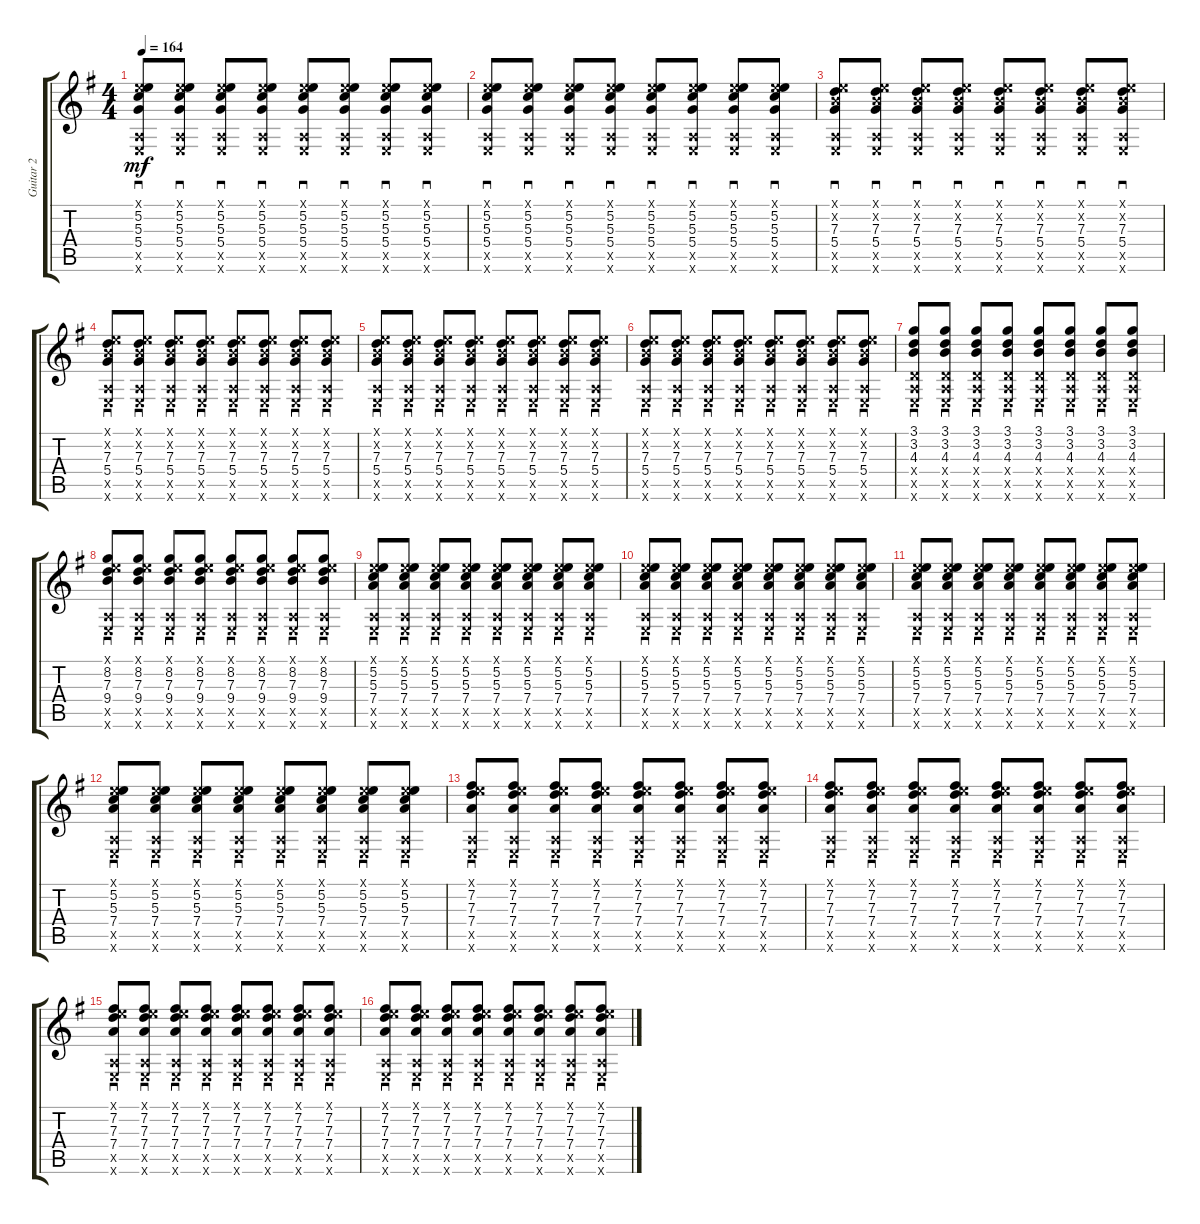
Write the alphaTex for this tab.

\track ("Guitar 2" "Guitar 2") {instrument electricguitarclean}
\staff {score tabs}
\tuning (E4 B3 G3 D3 A2 E2) {hide}
\ts (4 4)
\tempo 164
\clef g2
\ks g
(0.1{x} 5.2 5.3 5.4 0.5{x} 0.6{x}).8{sd dy mf} (0.1{x} 5.2 5.3 5.4 0.5{x} 0.6{x}).8{sd} (0.1{x} 5.2 5.3 5.4 0.5{x} 0.6{x}).8{sd} (0.1{x} 5.2 5.3 5.4 0.5{x} 0.6{x}).8{sd} (0.1{x} 5.2 5.3 5.4 0.5{x} 0.6{x}).8{sd} (0.1{x} 5.2 5.3 5.4 0.5{x} 0.6{x}).8{sd} (0.1{x} 5.2 5.3 5.4 0.5{x} 0.6{x}).8{sd} (0.1{x} 5.2 5.3 5.4 0.5{x} 0.6{x}).8{sd} |
(0.1{x} 5.2 5.3 5.4 0.5{x} 0.6{x}).8{sd} (0.1{x} 5.2 5.3 5.4 0.5{x} 0.6{x}).8{sd} (0.1{x} 5.2 5.3 5.4 0.5{x} 0.6{x}).8{sd} (0.1{x} 5.2 5.3 5.4 0.5{x} 0.6{x}).8{sd} (0.1{x} 5.2 5.3 5.4 0.5{x} 0.6{x}).8{sd} (0.1{x} 5.2 5.3 5.4 0.5{x} 0.6{x}).8{sd} (0.1{x} 5.2 5.3 5.4 0.5{x} 0.6{x}).8{sd} (0.1{x} 5.2 5.3 5.4 0.5{x} 0.6{x}).8{sd} |
(0.1{x} 0.2{x} 7.3 5.4 0.5{x} 0.6{x}).8{sd} (0.1{x} 0.2{x} 7.3 5.4 0.5{x} 0.6{x}).8{sd} (0.1{x} 0.2{x} 7.3 5.4 0.5{x} 0.6{x}).8{sd} (0.1{x} 0.2{x} 7.3 5.4 0.5{x} 0.6{x}).8{sd} (0.1{x} 0.2{x} 7.3 5.4 0.5{x} 0.6{x}).8{sd} (0.1{x} 0.2{x} 7.3 5.4 0.5{x} 0.6{x}).8{sd} (0.1{x} 0.2{x} 7.3 5.4 0.5{x} 0.6{x}).8{sd} (0.1{x} 0.2{x} 7.3 5.4 0.5{x} 0.6{x}).8{sd} |
(0.1{x} 0.2{x} 7.3 5.4 0.5{x} 0.6{x}).8{sd} (0.1{x} 0.2{x} 7.3 5.4 0.5{x} 0.6{x}).8{sd} (0.1{x} 0.2{x} 7.3 5.4 0.5{x} 0.6{x}).8{sd} (0.1{x} 0.2{x} 7.3 5.4 0.5{x} 0.6{x}).8{sd} (0.1{x} 0.2{x} 7.3 5.4 0.5{x} 0.6{x}).8{sd} (0.1{x} 0.2{x} 7.3 5.4 0.5{x} 0.6{x}).8{sd} (0.1{x} 0.2{x} 7.3 5.4 0.5{x} 0.6{x}).8{sd} (0.1{x} 0.2{x} 7.3 5.4 0.5{x} 0.6{x}).8{sd} |
(0.1{x} 0.2{x} 7.3 5.4 0.5{x} 0.6{x}).8{sd} (0.1{x} 0.2{x} 7.3 5.4 0.5{x} 0.6{x}).8{sd} (0.1{x} 0.2{x} 7.3 5.4 0.5{x} 0.6{x}).8{sd} (0.1{x} 0.2{x} 7.3 5.4 0.5{x} 0.6{x}).8{sd} (0.1{x} 0.2{x} 7.3 5.4 0.5{x} 0.6{x}).8{sd} (0.1{x} 0.2{x} 7.3 5.4 0.5{x} 0.6{x}).8{sd} (0.1{x} 0.2{x} 7.3 5.4 0.5{x} 0.6{x}).8{sd} (0.1{x} 0.2{x} 7.3 5.4 0.5{x} 0.6{x}).8{sd} |
(0.1{x} 0.2{x} 7.3 5.4 0.5{x} 0.6{x}).8{sd} (0.1{x} 0.2{x} 7.3 5.4 0.5{x} 0.6{x}).8{sd} (0.1{x} 0.2{x} 7.3 5.4 0.5{x} 0.6{x}).8{sd} (0.1{x} 0.2{x} 7.3 5.4 0.5{x} 0.6{x}).8{sd} (0.1{x} 0.2{x} 7.3 5.4 0.5{x} 0.6{x}).8{sd} (0.1{x} 0.2{x} 7.3 5.4 0.5{x} 0.6{x}).8{sd} (0.1{x} 0.2{x} 7.3 5.4 0.5{x} 0.6{x}).8{sd} (0.1{x} 0.2{x} 7.3 5.4 0.5{x} 0.6{x}).8{sd} |
(3.1 3.2 4.3 0.4{x} 0.5{x} 0.6{x}).8{sd} (3.1 3.2 4.3 0.4{x} 0.5{x} 0.6{x}).8{sd} (3.1 3.2 4.3 0.4{x} 0.5{x} 0.6{x}).8{sd} (3.1 3.2 4.3 0.4{x} 0.5{x} 0.6{x}).8{sd} (3.1 3.2 4.3 0.4{x} 0.5{x} 0.6{x}).8{sd} (3.1 3.2 4.3 0.4{x} 0.5{x} 0.6{x}).8{sd} (3.1 3.2 4.3 0.4{x} 0.5{x} 0.6{x}).8{sd} (3.1 3.2 4.3 0.4{x} 0.5{x} 0.6{x}).8{sd} |
(0.1{x} 8.2 7.3 9.4 0.5{x} 0.6{x}).8{sd} (0.1{x} 8.2 7.3 9.4 0.5{x} 0.6{x}).8{sd} (0.1{x} 8.2 7.3 9.4 0.5{x} 0.6{x}).8{sd} (0.1{x} 8.2 7.3 9.4 0.5{x} 0.6{x}).8{sd} (0.1{x} 8.2 7.3 9.4 0.5{x} 0.6{x}).8{sd} (0.1{x} 8.2 7.3 9.4 0.5{x} 0.6{x}).8{sd} (0.1{x} 8.2 7.3 9.4 0.5{x} 0.6{x}).8{sd} (0.1{x} 8.2 7.3 9.4 0.5{x} 0.6{x}).8{sd} |
(0.1{x} 5.2 5.3 7.4 0.5{x} 0.6{x}).8{sd} (0.1{x} 5.2 5.3 7.4 0.5{x} 0.6{x}).8{sd} (0.1{x} 5.2 5.3 7.4 0.5{x} 0.6{x}).8{sd} (0.1{x} 5.2 5.3 7.4 0.5{x} 0.6{x}).8{sd} (0.1{x} 5.2 5.3 7.4 0.5{x} 0.6{x}).8{sd} (0.1{x} 5.2 5.3 7.4 0.5{x} 0.6{x}).8{sd} (0.1{x} 5.2 5.3 7.4 0.5{x} 0.6{x}).8{sd} (0.1{x} 5.2 5.3 7.4 0.5{x} 0.6{x}).8{sd} |
(0.1{x} 5.2 5.3 7.4 0.5{x} 0.6{x}).8{sd} (0.1{x} 5.2 5.3 7.4 0.5{x} 0.6{x}).8{sd} (0.1{x} 5.2 5.3 7.4 0.5{x} 0.6{x}).8{sd} (0.1{x} 5.2 5.3 7.4 0.5{x} 0.6{x}).8{sd} (0.1{x} 5.2 5.3 7.4 0.5{x} 0.6{x}).8{sd} (0.1{x} 5.2 5.3 7.4 0.5{x} 0.6{x}).8{sd} (0.1{x} 5.2 5.3 7.4 0.5{x} 0.6{x}).8{sd} (0.1{x} 5.2 5.3 7.4 0.5{x} 0.6{x}).8{sd} |
(0.1{x} 5.2 5.3 7.4 0.5{x} 0.6{x}).8{sd} (0.1{x} 5.2 5.3 7.4 0.5{x} 0.6{x}).8{sd} (0.1{x} 5.2 5.3 7.4 0.5{x} 0.6{x}).8{sd} (0.1{x} 5.2 5.3 7.4 0.5{x} 0.6{x}).8{sd} (0.1{x} 5.2 5.3 7.4 0.5{x} 0.6{x}).8{sd} (0.1{x} 5.2 5.3 7.4 0.5{x} 0.6{x}).8{sd} (0.1{x} 5.2 5.3 7.4 0.5{x} 0.6{x}).8{sd} (0.1{x} 5.2 5.3 7.4 0.5{x} 0.6{x}).8{sd} |
(0.1{x} 5.2 5.3 7.4 0.5{x} 0.6{x}).8{sd} (0.1{x} 5.2 5.3 7.4 0.5{x} 0.6{x}).8{sd} (0.1{x} 5.2 5.3 7.4 0.5{x} 0.6{x}).8{sd} (0.1{x} 5.2 5.3 7.4 0.5{x} 0.6{x}).8{sd} (0.1{x} 5.2 5.3 7.4 0.5{x} 0.6{x}).8{sd} (0.1{x} 5.2 5.3 7.4 0.5{x} 0.6{x}).8{sd} (0.1{x} 5.2 5.3 7.4 0.5{x} 0.6{x}).8{sd} (0.1{x} 5.2 5.3 7.4 0.5{x} 0.6{x}).8{sd} |
(0.1{x} 7.2 7.3 7.4 0.5{x} 0.6{x}).8{sd} (0.1{x} 7.2 7.3 7.4 0.5{x} 0.6{x}).8{sd} (0.1{x} 7.2 7.3 7.4 0.5{x} 0.6{x}).8{sd} (0.1{x} 7.2 7.3 7.4 0.5{x} 0.6{x}).8{sd} (0.1{x} 7.2 7.3 7.4 0.5{x} 0.6{x}).8{sd} (0.1{x} 7.2 7.3 7.4 0.5{x} 0.6{x}).8{sd} (0.1{x} 7.2 7.3 7.4 0.5{x} 0.6{x}).8{sd} (0.1{x} 7.2 7.3 7.4 0.5{x} 0.6{x}).8{sd} |
(0.1{x} 7.2 7.3 7.4 0.5{x} 0.6{x}).8{sd} (0.1{x} 7.2 7.3 7.4 0.5{x} 0.6{x}).8{sd} (0.1{x} 7.2 7.3 7.4 0.5{x} 0.6{x}).8{sd} (0.1{x} 7.2 7.3 7.4 0.5{x} 0.6{x}).8{sd} (0.1{x} 7.2 7.3 7.4 0.5{x} 0.6{x}).8{sd} (0.1{x} 7.2 7.3 7.4 0.5{x} 0.6{x}).8{sd} (0.1{x} 7.2 7.3 7.4 0.5{x} 0.6{x}).8{sd} (0.1{x} 7.2 7.3 7.4 0.5{x} 0.6{x}).8{sd} |
(0.1{x} 7.2 7.3 7.4 0.5{x} 0.6{x}).8{sd} (0.1{x} 7.2 7.3 7.4 0.5{x} 0.6{x}).8{sd} (0.1{x} 7.2 7.3 7.4 0.5{x} 0.6{x}).8{sd} (0.1{x} 7.2 7.3 7.4 0.5{x} 0.6{x}).8{sd} (0.1{x} 7.2 7.3 7.4 0.5{x} 0.6{x}).8{sd} (0.1{x} 7.2 7.3 7.4 0.5{x} 0.6{x}).8{sd} (0.1{x} 7.2 7.3 7.4 0.5{x} 0.6{x}).8{sd} (0.1{x} 7.2 7.3 7.4 0.5{x} 0.6{x}).8{sd} |
(0.1{x} 7.2 7.3 7.4 0.5{x} 0.6{x}).8{sd} (0.1{x} 7.2 7.3 7.4 0.5{x} 0.6{x}).8{sd} (0.1{x} 7.2 7.3 7.4 0.5{x} 0.6{x}).8{sd} (0.1{x} 7.2 7.3 7.4 0.5{x} 0.6{x}).8{sd} (0.1{x} 7.2 7.3 7.4 0.5{x} 0.6{x}).8{sd} (0.1{x} 7.2 7.3 7.4 0.5{x} 0.6{x}).8{sd} (0.1{x} 7.2 7.3 7.4 0.5{x} 0.6{x}).8{sd} (0.1{x} 7.2 7.3 7.4 0.5{x} 0.6{x}).8{sd}
